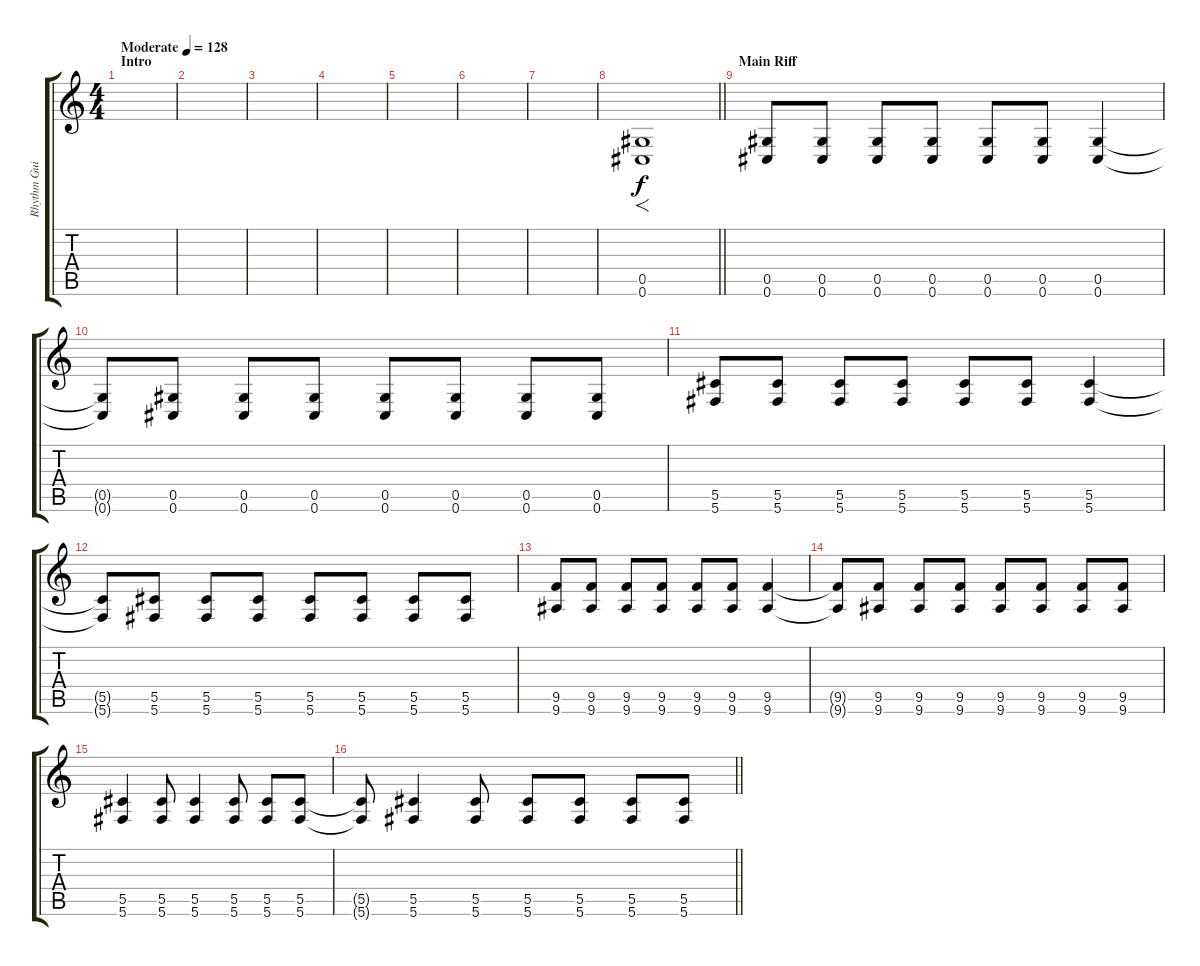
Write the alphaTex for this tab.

\track ("Rhythm Guitar" "Rhythm Gui") {instrument distortionguitar}
\staff {score tabs}
\tuning (Eb4 Bb3 Gb3 Db3 Ab2 Db2) {hide}
\ts (4 4)
\section ("" "Intro")
\tempo (128 "Moderate")
\clef g2
\ks c
|
|
|
|
|
|
|
\barLineRight lightlight
(0.5 0.6).1{f} |
\section ("" "Main Riff")
(0.5 0.6).8 (0.5 0.6).8 (0.5 0.6).8 (0.5 0.6).8 (0.5 0.6).8 (0.5 0.6).8 (0.5 0.6).4 |
(0.5{t} 0.6{t}).8 (0.5 0.6).8 (0.5 0.6).8 (0.5 0.6).8 (0.5 0.6).8 (0.5 0.6).8 (0.5 0.6).8 (0.5 0.6).8 |
(5.5 5.6).8 (5.5 5.6).8 (5.5 5.6).8 (5.5 5.6).8 (5.5 5.6).8 (5.5 5.6).8 (5.5 5.6).4 |
(5.5{t} 5.6{t}).8 (5.5 5.6).8 (5.5 5.6).8 (5.5 5.6).8 (5.5 5.6).8 (5.5 5.6).8 (5.5 5.6).8 (5.5 5.6).8 |
(9.5 9.6).8 (9.5 9.6).8 (9.5 9.6).8 (9.5 9.6).8 (9.5 9.6).8 (9.5 9.6).8 (9.5 9.6).4 |
(9.5{t} 9.6{t}).8 (9.5 9.6).8 (9.5 9.6).8 (9.5 9.6).8 (9.5 9.6).8 (9.5 9.6).8 (9.5 9.6).8 (9.5 9.6).8 |
(5.5 5.6).4 (5.5 5.6).8 (5.5 5.6).4 (5.5 5.6).8 (5.5 5.6).8 (5.5 5.6).8 |
\barLineRight lightlight
(5.5{t} 5.6{t}).8 (5.5 5.6).4 (5.5 5.6).8 (5.5 5.6).8 (5.5 5.6).8 (5.5 5.6).8 (5.5 5.6).8
